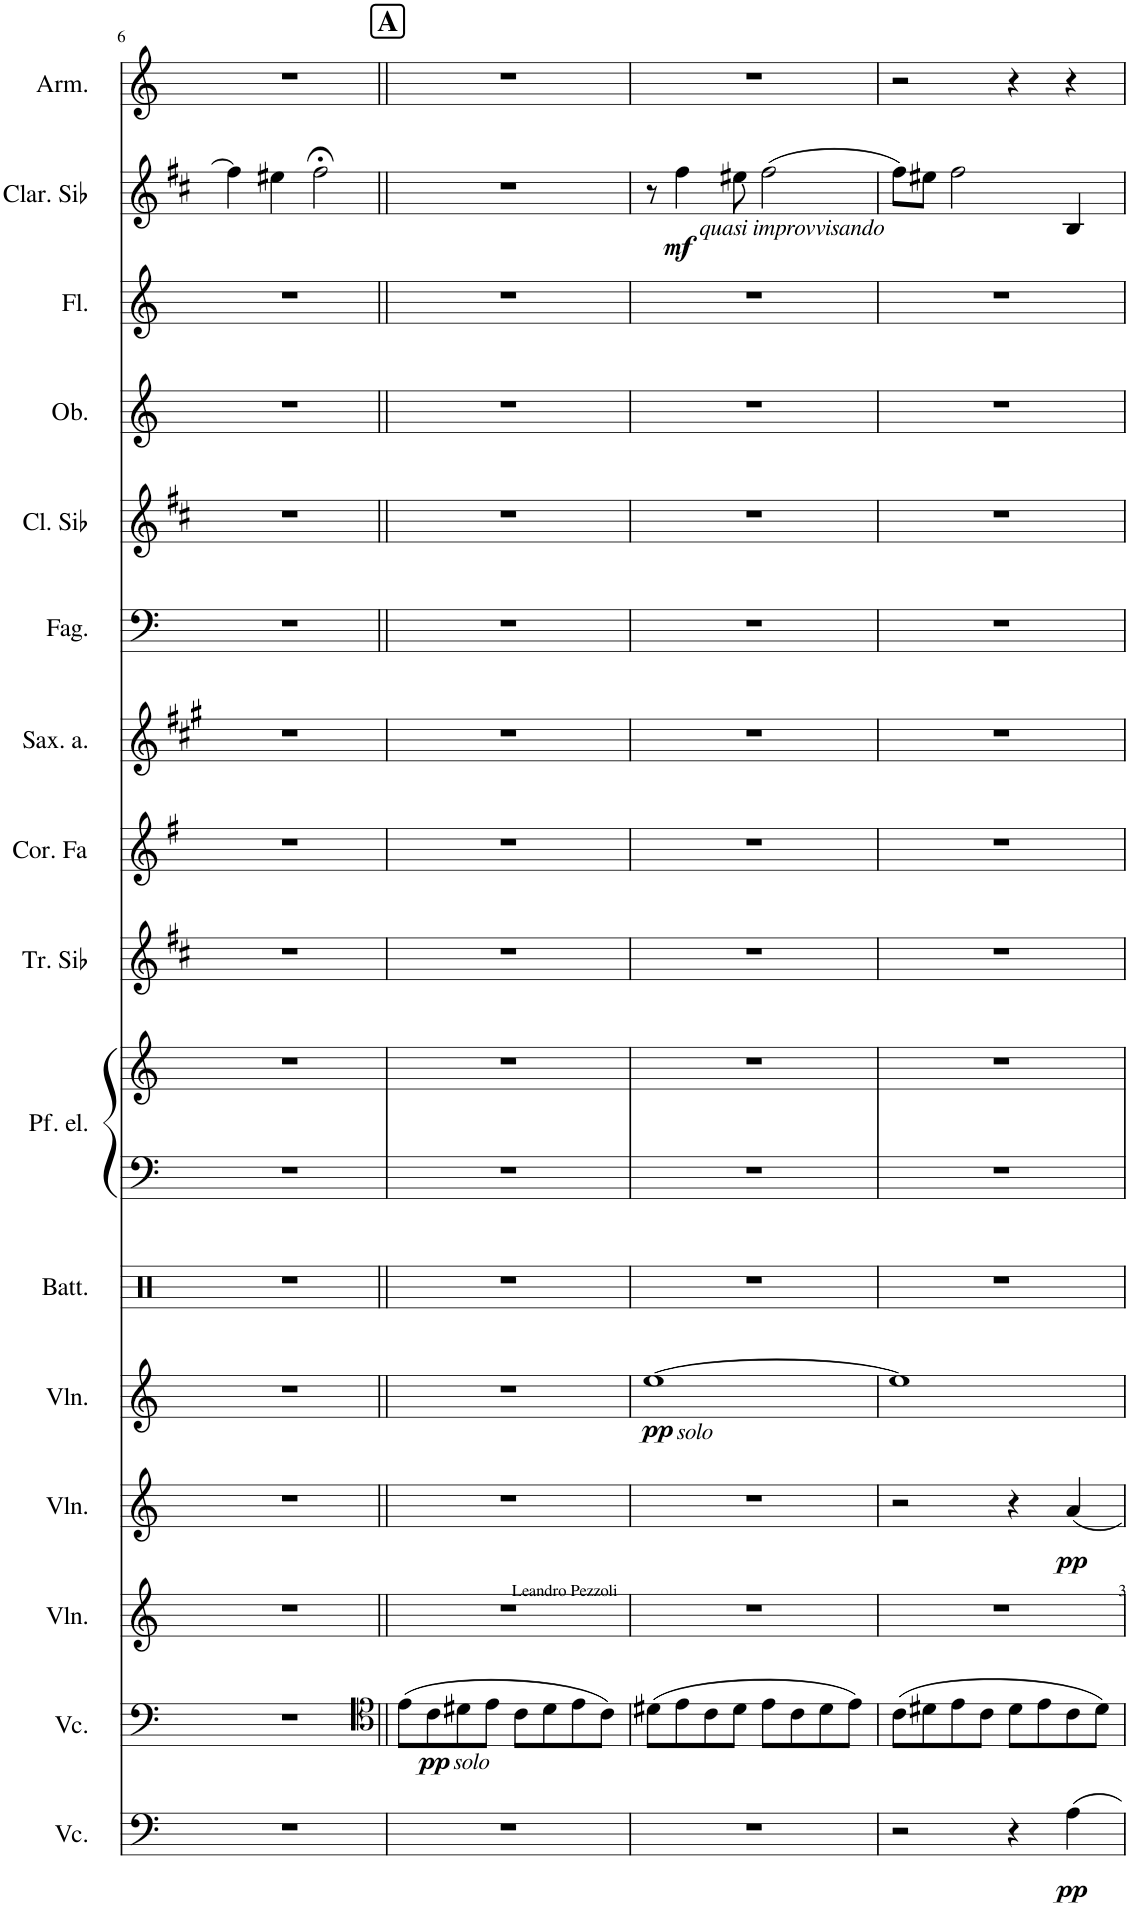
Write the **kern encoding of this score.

**kern	**dynam	**kern	**dynam	**kern	**kern	**dynam	**kern	**dynam	**kern	**kern	**kern	**kern	**kern	**kern	**kern	**kern	**kern	**kern	**kern	**dynam	**kern
*part16	*part16	*part15	*part15	*part14	*part13	*part13	*part12	*part12	*part11	*part10	*part10	*part9	*part8	*part7	*part6	*part5	*part4	*part3	*part2	*part2	*part1
*staff17	*staff17	*staff16	*staff16	*staff15	*staff14	*staff14	*staff13	*staff13	*staff12	*staff11	*staff10	*staff9	*staff8	*staff7	*staff6	*staff5	*staff4	*staff3	*staff2	*staff2	*staff1
*I"Violoncello	*	*I"Violoncello	*	*I"Violino	*I"Violino	*	*I"Violino	*	*I"Batteria	*I"Piano elettrico	*	*I"Tromba in Sib	*I"Corno in Fa	*I"Sassofono contralto	*I"Fagotto	*I"Clarinetto in Sib	*I"Oboe	*I"Flauto	*I"Clarinette en Sib	*	*I"Armonica
*I'Vc.	*	*I'Vc.	*	*I'Vln.	*I'Vln.	*	*I'Vln.	*	*I'Batt.	*	*	*I'Tr. Sib	*I'Cor. Fa	*	*I'Fag.	*I'Cl. Sib	*I'Ob.	*I'Fl.	*I'Clar. Sib	*	*I'Arm.
!!LO:PB:g=z
*clefF4	*	*clefF4	*	*clefG2	*clefG2	*	*clefG2	*	*clefX	*clefF4	*clefG2	*clefG2	*clefG2	*clefG2	*clefF4	*clefG2	*clefG2	*clefG2	*clefG2	*	*clefG2
*	*	*	*	*	*	*	*	*	*	*	*	*Trd1c2	*Trd4c7	*Trd5c9	*	*Trd1c2	*	*	*Trd1c2	*	*
*k[]	*	*k[]	*	*k[]	*k[]	*	*k[]	*	*k[]	*k[]	*k[]	*k[f#c#]	*k[f#]	*k[f#c#g#]	*k[]	*k[f#c#]	*k[]	*k[]	*k[f#c#]	*	*k[]
*M4/4	*	*M4/4	*	*M4/4	*M4/4	*	*M4/4	*	*M4/4	*M4/4	*M4/4	*M4/4	*M4/4	*M4/4	*M4/4	*M4/4	*M4/4	*M4/4	*M4/4	*	*M4/4
=6	=6	=6	=6	=6	=6	=6	=6	=6	=6	=6	=6	=6	=6	=6	=6	=6	=6	=6	=6	=6	=6
1r	.	1r	.	1r	1r	.	1r	.	1r	1r	1r	1r	1r	1r	1r	1r	1r	1r	4ff#\]	.	1r
.	.	.	.	.	.	.	.	.	.	.	.	.	.	.	.	.	.	.	4ee#X\	.	.
.	.	.	.	.	.	.	.	.	.	.	.	.	.	.	.	.	.	.	2ff#;<\	.	.
!!LO:REH:place=s1:a:B:cj:fs=14:t=A
=7||	=7||	=7||	=7||	=7||	=7||	=7||	=7||	=7||	=7||	=7||	=7||	=7||	=7||	=7||	=7||	=7||	=7||	=7||	=7||	=7||	=7||
*	*	*clefC4	*	*	*	*	*	*	*	*	*	*	*	*	*	*	*	*	*	*	*
!	!	!LO:TX:b:i:t=solo	!	!	!	!	!	!	!	!	!	!	!	!	!	!	!	!	!	!	!
!	!	!	!LO:DY:b	!	!	!	!	!	!	!	!	!	!	!	!	!	!	!	!	!	!
1r	.	(8e\L	pp	1r	1r	.	1r	.	1r	1r	1r	1r	1r	1r	1r	1r	1r	1r	1r	.	1r
.	.	8c\	.	.	.	.	.	.	.	.	.	.	.	.	.	.	.	.	.	.	.
.	.	8d#X\	.	.	.	.	.	.	.	.	.	.	.	.	.	.	.	.	.	.	.
.	.	8e\J	.	.	.	.	.	.	.	.	.	.	.	.	.	.	.	.	.	.	.
.	.	8c\L	.	.	.	.	.	.	.	.	.	.	.	.	.	.	.	.	.	.	.
.	.	8d#\	.	.	.	.	.	.	.	.	.	.	.	.	.	.	.	.	.	.	.
.	.	8e\	.	.	.	.	.	.	.	.	.	.	.	.	.	.	.	.	.	.	.
.	.	8c\J)	.	.	.	.	.	.	.	.	.	.	.	.	.	.	.	.	.	.	.
=8	=8	=8	=8	=8	=8	=8	=8	=8	=8	=8	=8	=8	=8	=8	=8	=8	=8	=8	=8	=8	=8
!	!	!	!	!	!	!	!LO:TX:b:i:t=solo	!	!	!	!	!	!	!	!	!	!	!	!	!	!
!	!	!	!	!	!	!	!	!LO:DY:b	!	!	!	!	!	!	!	!	!	!	!	!	!
1r	.	(8d#X\L	.	1r	1r	.	[1ee	pp	1r	1r	1r	1r	1r	1r	1r	1r	1r	1r	8r	.	1r
!	!	!	!	!	!	!	!	!	!	!	!	!	!	!	!	!	!	!	!LO:TX:b:i:t=quasi improvvisando	!	!
!	!	!	!	!	!	!	!	!	!	!	!	!	!	!	!	!	!	!	!	!LO:DY:b	!
.	.	8e\	.	.	.	.	.	.	.	.	.	.	.	.	.	.	.	.	4ff#\	mf	.
.	.	8c\	.	.	.	.	.	.	.	.	.	.	.	.	.	.	.	.	.	.	.
.	.	8d#\J	.	.	.	.	.	.	.	.	.	.	.	.	.	.	.	.	8ee#X\	.	.
.	.	8e\L	.	.	.	.	.	.	.	.	.	.	.	.	.	.	.	.	(2ff#\	.	.
.	.	8c\	.	.	.	.	.	.	.	.	.	.	.	.	.	.	.	.	.	.	.
.	.	8d#\	.	.	.	.	.	.	.	.	.	.	.	.	.	.	.	.	.	.	.
.	.	8e\J)	.	.	.	.	.	.	.	.	.	.	.	.	.	.	.	.	.	.	.
=9	=9	=9	=9	=9	=9	=9	=9	=9	=9	=9	=9	=9	=9	=9	=9	=9	=9	=9	=9	=9	=9
2r	.	(8c\L	.	1r	2r	.	1ee]	.	1r	1r	1r	1r	1r	1r	1r	1r	1r	1r	8ff#\L)	.	2r
.	.	8d#X\	.	.	.	.	.	.	.	.	.	.	.	.	.	.	.	.	8ee#X\J	.	.
.	.	8e\	.	.	.	.	.	.	.	.	.	.	.	.	.	.	.	.	2ff#\	.	.
.	.	8c\J	.	.	.	.	.	.	.	.	.	.	.	.	.	.	.	.	.	.	.
4r	.	8d#\L	.	.	4r	.	.	.	.	.	.	.	.	.	.	.	.	.	.	.	4r
.	.	8e\	.	.	.	.	.	.	.	.	.	.	.	.	.	.	.	.	.	.	.
!	!LO:DY:b	!	!	!	!	!LO:DY:b	!	!	!	!	!	!	!	!	!	!	!	!	!	!	!
4A\	pp	8c\	.	.	4a/	pp	.	.	.	.	.	.	.	.	.	.	.	.	4B/	.	4r
.	.	8d#\J)	.	.	.	.	.	.	.	.	.	.	.	.	.	.	.	.	.	.	.
=	=	=	=	=	=	=	=	=	=	=	=	=	=	=	=	=	=	=	=	=	=
*-	*-	*-	*-	*-	*-	*-	*-	*-	*-	*-	*-	*-	*-	*-	*-	*-	*-	*-	*-	*-	*-
